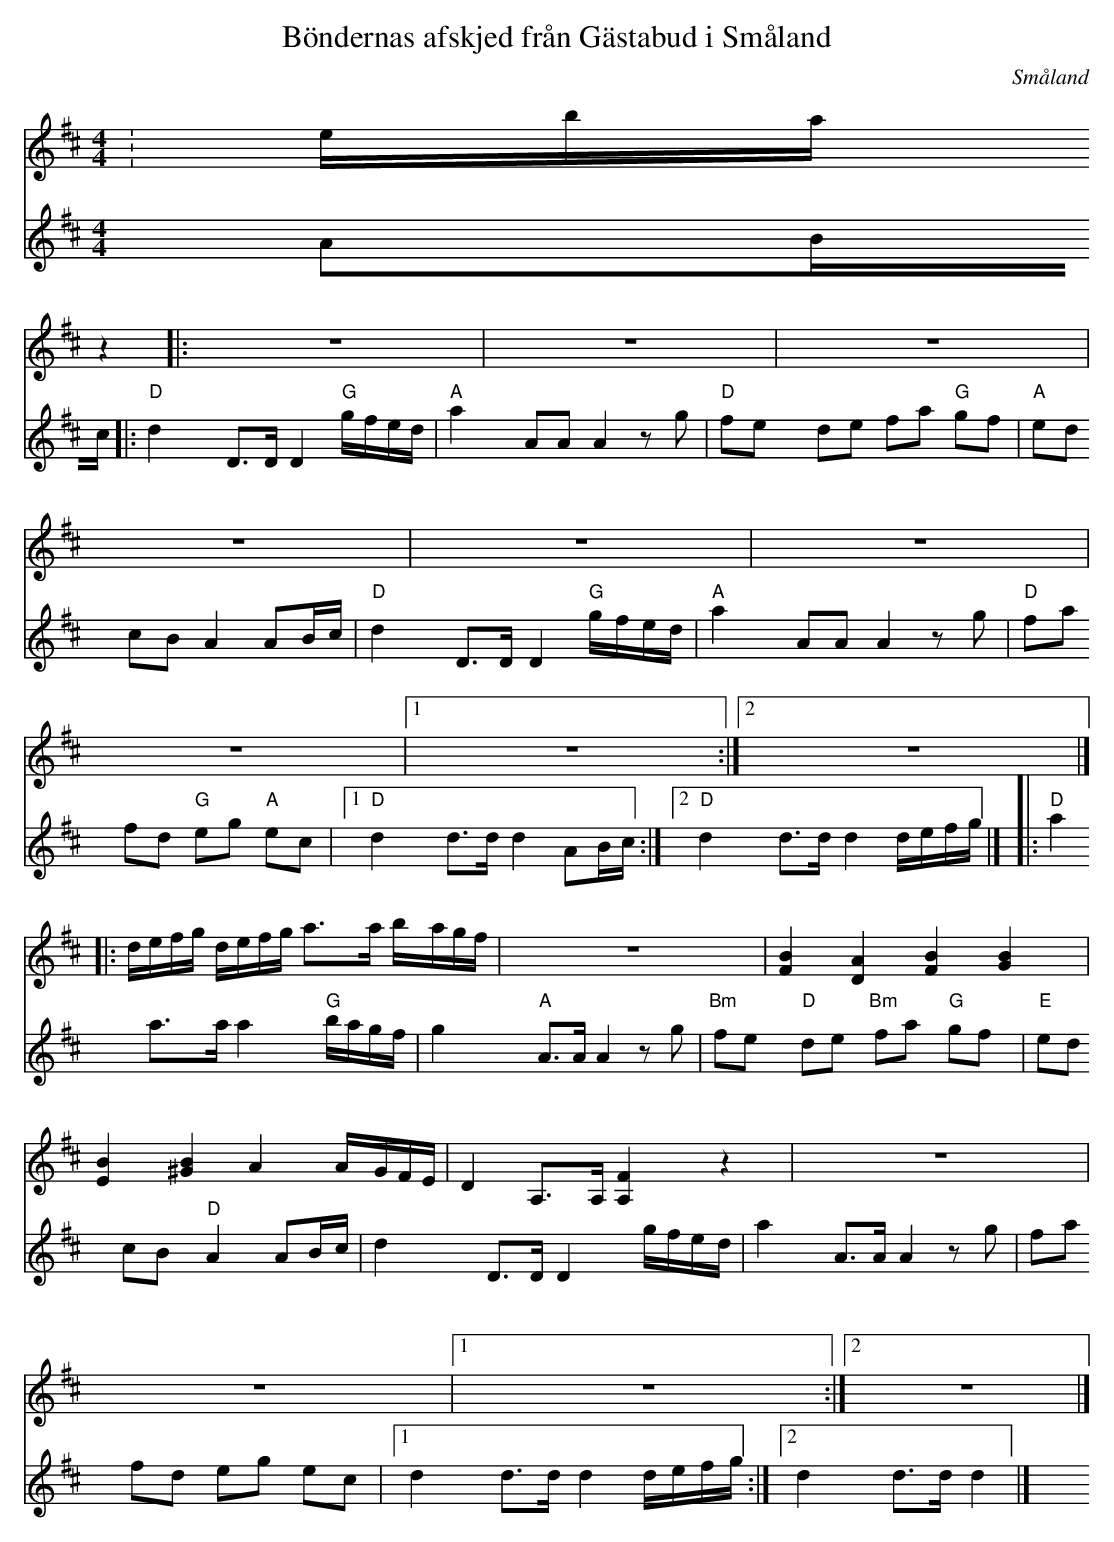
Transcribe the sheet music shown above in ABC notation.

X:1
T:Böndernas afskjed från Gästabud i Småland
O:Småland
M:4/4
L:1/16
K:D
[V:2]I:repbra 0
[V:1]A2Bc|:"D" d4 D3D D4 "G" gfed|"A" a4 A2A2 A4 z2g2|"D" f2e2 d2e2 f2a2 "G" g2f2|
[V:2]z4  |:z16                   |z16                |z16                        |
[V:1]"A" e2d2 c2B2 A4 A2Bc|"D" d4 D3D D4 "G" gfed|"A" a4 A2A2 A4 z2g2|
[V:2]z16                  |z16                   |z16                |
[V:1]"D" f2a2 f2d2 "G" e2g2 "A" e2c2|1 "D" d4d3d d4 A2Bc:|2 "D" d4 d3d d4 defg|]
[V:2]z16                            |1 z16              :|2 z16               |]
[V:1]|:"D" a4 a3a a4 "G" bagf|g4 "A" A3A A4 z2g2|"Bm" f2e2 "D" d2e2 "Bm" f2a2 "G" g2f2|
[V:2]|:defg defg a3a bagf      |z16               |[F4 B4][D4 A4][F4 B4][G4 B4]         |
[V:1]"E" e2d2 c2B2 "D" A4 A2Bc|d4 D3D D4 gfed      |a4 A3A A4 z2g2|
[V:2][E4 B4][^G4 B4] A4 AGFE  |D4 A,3A, [A,4 F4] z4|z16|
[V:1]f2a2 f2d2 e2g2 e2c2|1 d4 d3d d4 defg:|2 d4 d3d d4|]
[V:2]z16                |1 z16           :|2 z16      |]
